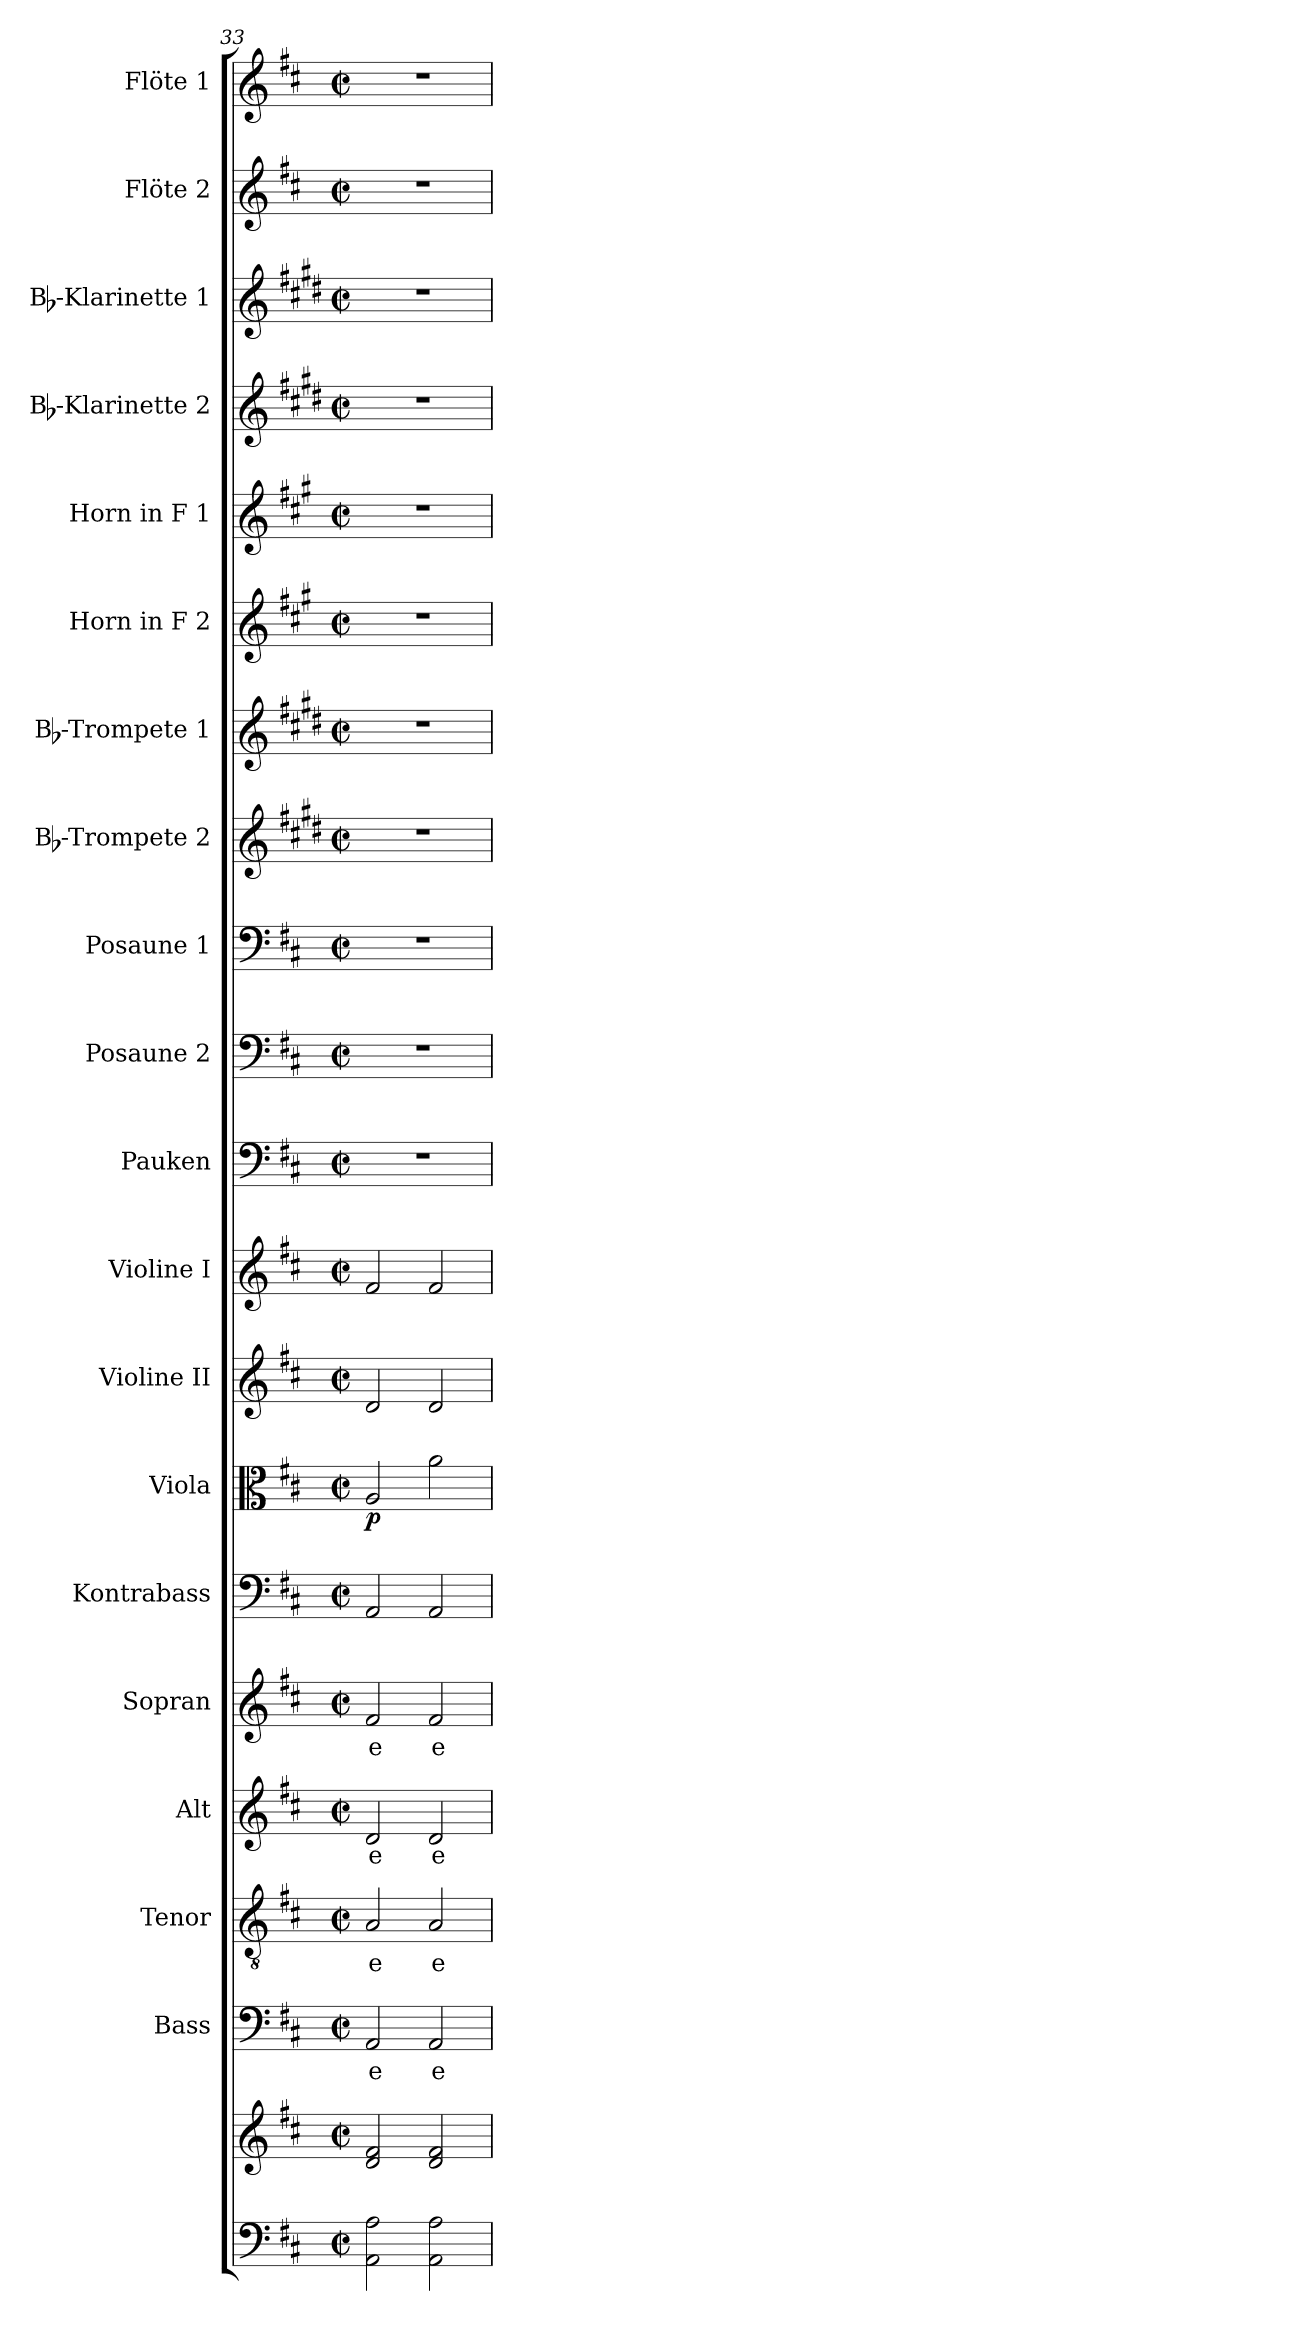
**kern	**kern	**kern	**text	**kern	**text	**kern	**text	**kern	**text	**kern	**kern	**dynam	**kern	**kern	**kern	**kern	**kern	**kern	**kern	**kern	**kern	**kern	**kern	**kern	**kern
*part20	*part20	*part19	*part19	*part18	*part18	*part17	*part17	*part16	*part16	*part15	*part14	*part14	*part13	*part12	*part11	*part10	*part9	*part8	*part7	*part6	*part5	*part4	*part3	*part2	*part1
*staff21	*staff20	*staff19	*staff19	*staff18	*staff18	*staff17	*staff17	*staff16	*staff16	*staff15	*staff14	*staff14	*staff13	*staff12	*staff11	*staff10	*staff9	*staff8	*staff7	*staff6	*staff5	*staff4	*staff3	*staff2	*staff1
*	*	*I"Bass	*	*I"Tenor	*	*I"Alt	*	*I"Sopran	*	*I"Kontrabass	*I"Viola	*	*I"Violine II	*I"Violine I	*I"Pauken	*I"Posaune 2	*I"Posaune 1	*I"Bb-Trompete 2	*I"Bb-Trompete 1	*I"Horn in F 2	*I"Horn in F 1	*I"Bb-Klarinette 2	*I"Bb-Klarinette 1	*I"Flöte 2	*I"Flöte 1
*	*	*I'B.	*	*I'T.	*	*I'A.	*	*I'S.	*	*I'Kb.	*I'Vla.	*	*I'Vl. II	*I'Vl. I	*I'Pk.	*I'Pos. 2	*I'Pos. 1	*I'Bb Trp. 2	*I'Bb Trp. 1	*	*	*I'Bb Kl. 2	*I'Bb Kl. 1	*I'Fl. 2	*I'Fl. 1
*clefF4	*clefG2	*clefF4	*	*clefGv2	*	*clefG2	*	*clefG2	*	*clefF4	*clefC3	*	*clefG2	*clefG2	*clefF4	*clefF4	*clefF4	*clefG2	*clefG2	*clefG2	*clefG2	*clefG2	*clefG2	*clefG2	*clefG2
*	*	*	*	*	*	*	*	*	*	*ITrd7c12	*	*	*	*	*	*	*	*ITrd1c2	*ITrd1c2	*ITrd4c7	*ITrd4c7	*ITrd1c2	*ITrd1c2	*	*
*k[f#c#]	*k[f#c#]	*k[f#c#]	*	*k[f#c#]	*	*k[f#c#]	*	*k[f#c#]	*	*k[f#c#]	*k[f#c#]	*	*k[f#c#]	*k[f#c#]	*k[f#c#]	*k[f#c#]	*k[f#c#]	*k[f#c#]	*k[f#c#]	*k[f#c#]	*k[f#c#]	*k[f#c#]	*k[f#c#]	*k[f#c#]	*k[f#c#]
*D:	*D:	*D:	*	*D:	*	*D:	*	*D:	*	*D:	*D:	*	*D:	*D:	*D:	*D:	*D:	*D:	*D:	*D:	*D:	*D:	*D:	*D:	*D:
*M2/2	*M2/2	*M2/2	*	*M2/2	*	*M2/2	*	*M2/2	*	*M2/2	*M2/2	*	*M2/2	*M2/2	*M2/2	*M2/2	*M2/2	*M2/2	*M2/2	*M2/2	*M2/2	*M2/2	*M2/2	*M2/2	*M2/2
*met(c|)	*met(c|)	*met(c|)	*	*met(c|)	*	*met(c|)	*	*met(c|)	*	*met(c|)	*met(c|)	*	*met(c|)	*met(c|)	*met(c|)	*met(c|)	*met(c|)	*met(c|)	*met(c|)	*met(c|)	*met(c|)	*met(c|)	*met(c|)	*met(c|)	*met(c|)
=33	=33	=33	=33	=33	=33	=33	=33	=33	=33	=33	=33	=33	=33	=33	=33	=33	=33	=33	=33	=33	=33	=33	=33	=33	=33
!	!	!	!LO:LY:b	!	!LO:LY:b	!	!LO:LY:b	!	!LO:LY:b	!	!	!LO:DY:b	!	!	!	!	!	!	!	!	!	!	!	!	!
2AA\ 2A\	2d/ 2f#/	2AA/	-e	2A/	-e	2d/	-e	2f#/	-e	2AAA/	2A/	p	2d/	2f#/	1r	1r	1r	1r	1r	1r	1r	1r	1r	1r	1r
!	!	!	!LO:LY:b	!	!LO:LY:b	!	!LO:LY:b	!	!LO:LY:b	!	!	!	!	!	!	!	!	!	!	!	!	!	!	!	!
2AA\ 2A\	2d/ 2f#/	2AA/	e-	2A/	e-	2d/	e-	2f#/	e-	2AAA/	2a\	.	2d/	2f#/	.	.	.	.	.	.	.	.	.	.	.
=	=	=	=	=	=	=	=	=	=	=	=	=	=	=	=	=	=	=	=	=	=	=	=	=	=
*-	*-	*-	*-	*-	*-	*-	*-	*-	*-	*-	*-	*-	*-	*-	*-	*-	*-	*-	*-	*-	*-	*-	*-	*-	*-
